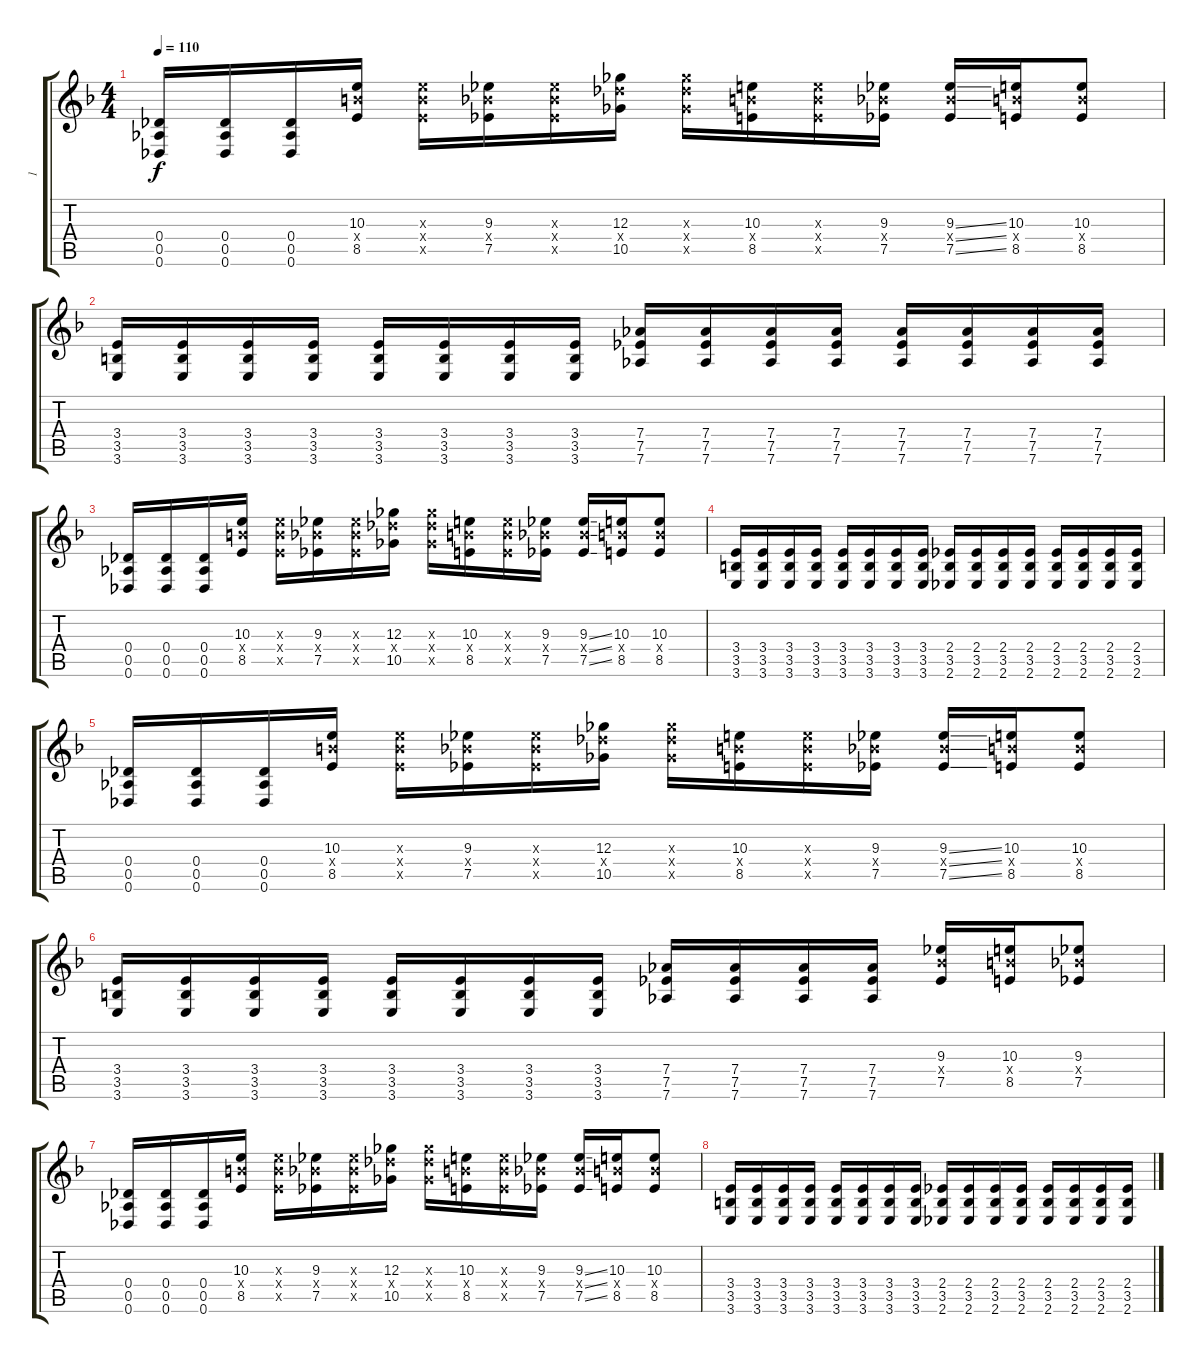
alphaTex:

\track ("1" "1") {instrument distortionguitar}
\staff {score tabs}
\tuning (Eb4 Bb3 Gb3 Db3 Ab2 Db2) {hide}
\ts (4 4)
\tempo 110
\clef g2
\ks f
(0.4 0.5 0.6).16{dy f instrument distortionguitar} (0.4 0.5 0.6).16 (0.4 0.5 0.6).16 (10.3 10.4{x} 8.5).16 (10.3{x} 10.4{x} 8.5{x}).16 (9.3 9.4{x} 7.5).16 (9.3{x} 9.4{x} 7.5{x}).16 (12.3 12.4{x} 10.5).16 (12.3{x} 12.4{x} 10.5{x}).16 (10.3 10.4{x} 8.5).16 (10.3{x} 10.4{x} 8.5{x}).16 (9.3 9.4{x} 7.5).16 (9.3{ss} 9.4{ss x} 7.5{ss}).16 (10.3 10.4{x} 8.5).16 (10.3 10.4{x} 8.5).8 |
(3.4 3.5 3.6).16 (3.4 3.5 3.6).16 (3.4 3.5 3.6).16 (3.4 3.5 3.6).16 (3.4 3.5 3.6).16 (3.4 3.5 3.6).16 (3.4 3.5 3.6).16 (3.4 3.5 3.6).16 (7.4 7.5 7.6).16 (7.4 7.5 7.6).16 (7.4 7.5 7.6).16 (7.4 7.5 7.6).16 (7.4 7.5 7.6).16 (7.4 7.5 7.6).16 (7.4 7.5 7.6).16 (7.4 7.5 7.6).16 |
(0.4 0.5 0.6).16 (0.4 0.5 0.6).16 (0.4 0.5 0.6).16 (10.3 10.4{x} 8.5).16 (10.3{x} 10.4{x} 8.5{x}).16 (9.3 9.4{x} 7.5).16 (9.3{x} 9.4{x} 7.5{x}).16 (12.3 12.4{x} 10.5).16 (12.3{x} 12.4{x} 10.5{x}).16 (10.3 10.4{x} 8.5).16 (10.3{x} 10.4{x} 8.5{x}).16 (9.3 9.4{x} 7.5).16 (9.3{ss} 9.4{ss x} 7.5{ss}).16 (10.3 10.4{x} 8.5).16 (10.3 10.4{x} 8.5).8 |
(3.4 3.5 3.6).16 (3.4 3.5 3.6).16 (3.4 3.5 3.6).16 (3.4 3.5 3.6).16 (3.4 3.5 3.6).16 (3.4 3.5 3.6).16 (3.4 3.5 3.6).16 (3.4 3.5 3.6).16 (2.4 3.5 2.6).16 (2.4 3.5 2.6).16 (2.4 3.5 2.6).16 (2.4 3.5 2.6).16 (2.4 3.5 2.6).16 (2.4 3.5 2.6).16 (2.4 3.5 2.6).16 (2.4 3.5 2.6).16 |
(0.4 0.5 0.6).16 (0.4 0.5 0.6).16 (0.4 0.5 0.6).16 (10.3 10.4{x} 8.5).16 (10.3{x} 10.4{x} 8.5{x}).16 (9.3 9.4{x} 7.5).16 (9.3{x} 9.4{x} 7.5{x}).16 (12.3 12.4{x} 10.5).16 (12.3{x} 12.4{x} 10.5{x}).16 (10.3 10.4{x} 8.5).16 (10.3{x} 10.4{x} 8.5{x}).16 (9.3 9.4{x} 7.5).16 (9.3{ss} 9.4{ss x} 7.5{ss}).16 (10.3 10.4{x} 8.5).16 (10.3 10.4{x} 8.5).8 |
(3.4 3.5 3.6).16 (3.4 3.5 3.6).16 (3.4 3.5 3.6).16 (3.4 3.5 3.6).16 (3.4 3.5 3.6).16 (3.4 3.5 3.6).16 (3.4 3.5 3.6).16 (3.4 3.5 3.6).16 (7.4 7.5 7.6).16 (7.4 7.5 7.6).16 (7.4 7.5 7.6).16 (7.4 7.5 7.6).16 (9.3 9.4{x} 7.5).16 (10.3 10.4{x} 8.5).16 (9.3 9.4{x} 7.5).8 |
(0.4 0.5 0.6).16 (0.4 0.5 0.6).16 (0.4 0.5 0.6).16 (10.3 10.4{x} 8.5).16 (10.3{x} 10.4{x} 8.5{x}).16 (9.3 9.4{x} 7.5).16 (9.3{x} 9.4{x} 7.5{x}).16 (12.3 12.4{x} 10.5).16 (12.3{x} 12.4{x} 10.5{x}).16 (10.3 10.4{x} 8.5).16 (10.3{x} 10.4{x} 8.5{x}).16 (9.3 9.4{x} 7.5).16 (9.3{ss} 9.4{ss x} 7.5{ss}).16 (10.3 10.4{x} 8.5).16 (10.3 10.4{x} 8.5).8 |
(3.4 3.5 3.6).16 (3.4 3.5 3.6).16 (3.4 3.5 3.6).16 (3.4 3.5 3.6).16 (3.4 3.5 3.6).16 (3.4 3.5 3.6).16 (3.4 3.5 3.6).16 (3.4 3.5 3.6).16 (2.4 3.5 2.6).16 (2.4 3.5 2.6).16 (2.4 3.5 2.6).16 (2.4 3.5 2.6).16 (2.4 3.5 2.6).16 (2.4 3.5 2.6).16 (2.4 3.5 2.6).16 (2.4 3.5 2.6).16
